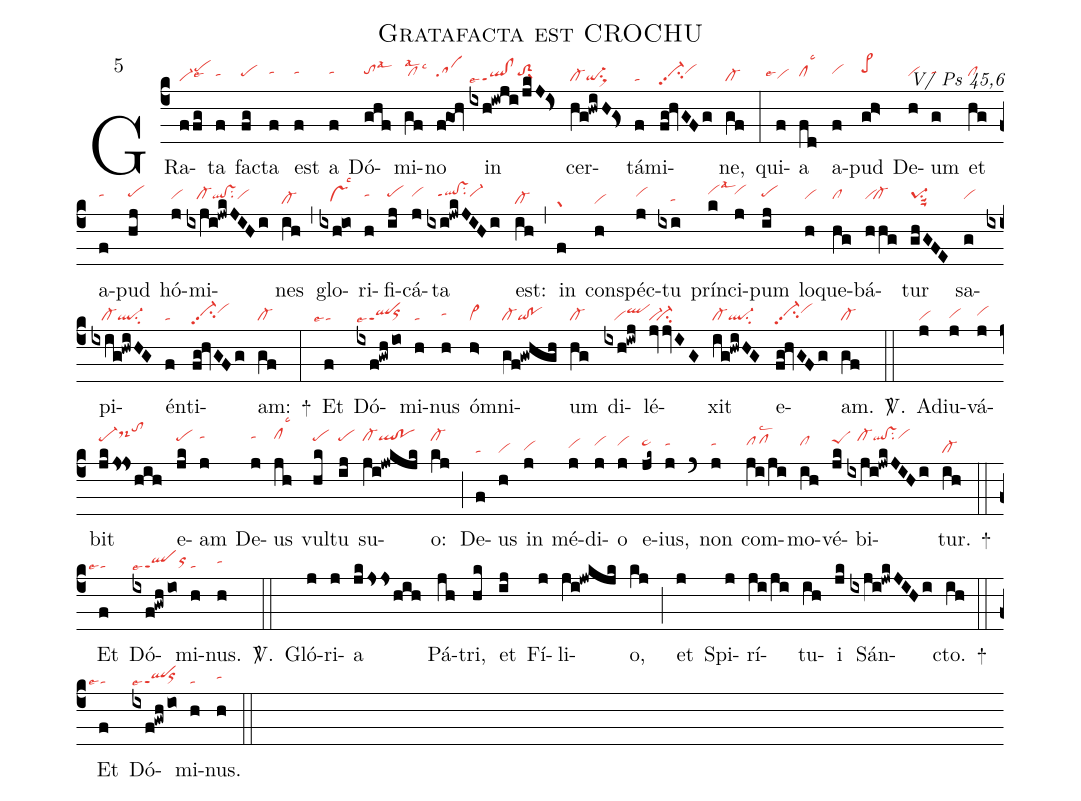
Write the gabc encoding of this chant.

name: Gratafacta est CROCHU;
commentary: V/ Ps 45,6;
mode: 5;
nabc-lines: 1;
%%
(c4)
GRa(ffg|vi-lse6```pehj)ta(f|tahh) fac(fg|pehh)ta(f|tahi) est(f|tahi) a(f|tahi) Dó(ghf|tohilsal3)mi(gf|clhhlsal2lsc3)no(fgOh|sahh) in(ixh!iwji/jkJ!Is>|ql!clppt1lse7toS2hhsux1) cer(hg!hwiH!gs>|cl-qi-su1sux1)tá(f|ta)mi(fg!hvGFg|vi-hhpp2su2vihi)ne,(gf|cl-) (:)
qui(f|```vihglse4)a(fd|clhhlsc3) a(f|vihi)pud(gh>|pe>hj) De(h|vihh)um(g|tahi) et(hg|clhh) a(f|tahi)pud(hj|pehi) hó(j|vihh)mi(ixji!jwkJIHi|///cl-hhqlhh!vshhsu2vihh)nes(ih|cl-) (,)
glo(ixh!io|///vshglsc3)ri(h|tahi)fi(ij|pehi)cá(j|vihi)ta(ixi!jwkJIHi|///qlhi!vshippt1su2vi-hi) est:(ih|cl-) (,)
in(f|gr) con(h|vi)spéc(j|vihi)tu(ixi|////tahg) prín(k|vihjlsal3)ci(j|vihj)pum(ij|pehi) lo(h|vihh)que(hg|clhh)bá(hhg|vihh`cl-hh)tur(ghGFE|pe-1hhsu1suu2) sa(g|vihh)pi(ixig!hwiHG|///cl-ql-su2)én(f|ta)ti(fg!hvGFg|vi-hhpp2su2vihi)am:(gf|cl-) +(:)
Et(f|```talse4) Dó(ixf!gwh/io|qlppt1lse7```orhh)mi(h|ta)nus(h|tahh) óm(h>|vi>)ni(gf!gwhgh|cl-qi!po)um(hg|cl-) di(ixh!iwj|///viqlhi)lé(jvjvIG|vi-``ci-)xit(ig!hwiHG|cl-ql-su2) e(fg!hvGFg|vi-hhpp2su2vihi)am.(gf|cl-) <sp>V/</sp>.(::)
Ad(j|vi)iu(j|vihg)vá(j|vihh)bit(jk/js!jshih|pe-hkds-hmtohp) e(jk|pehk)am(j|tahl) De(j|tahl)us(jh|clhllsc3) vul(hk|pehk)tu(ij|pehk) su(ji!jwkjk|cl-hkqlhk!pohk)o:(kj|cl-hk) (;)
De(f|ta)us(h|vi) in(j|vihg) mé(j|vihh)di(j|vihi)o(j|vihi) e(jk~|ta>hi)ius,(j|tahi) (`)
non(j|tahi) com(ji/ji|pfhilsc2)mo(ih|clhi)vé(jk|peShj)bi(ixji!jwkJIHi|///cl-hkqlhk!vshksu2vihl)tur.(ih|cl-) +(::)
Et(f|```talse4) Dó(ixf!gwh/io|qlppt1lse7orhh)mi(h|ta)nus.(h|tahh) <sp>V/</sp>.(::)
Gló(j)ri(j)a(jk/jss/hih) Pá(jh)tri,(hk) et(ij) Fí(j)li(ji!jwkjk)o,(kj) (;) et(j) Spi(j)rí(ji/ji)tu(ih)i(jk) Sán(ixji!jwkJIHi)cto.(ih) +(::)
Et(f|```talse4) Dó(ixf!gwh/io|qlppt1lse7```orhh)mi(h|ta)nus.(h|tahh) (::)
